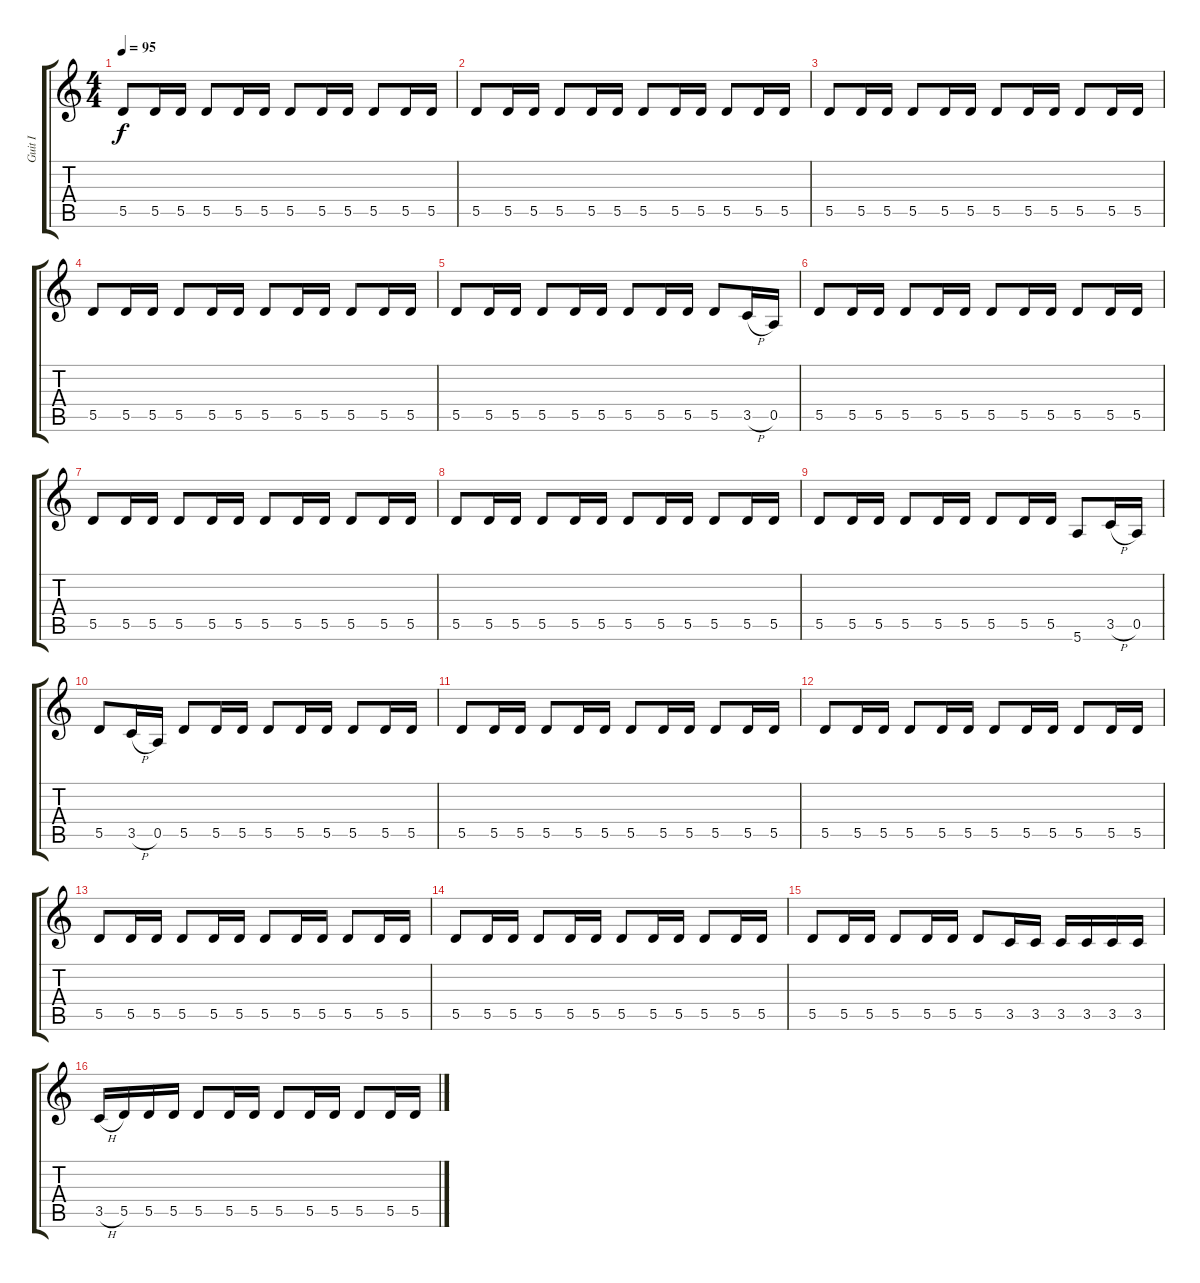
\track ("Guit I" "Guit I") {instrument electricguitarclean}
\staff {score tabs}
\tuning (E4 B3 G3 D3 A2 E2) {hide}
\ts (4 4)
\tempo 95
\clef g2
\ks c
5.5.8{dy f} 5.5.16 5.5.16 5.5.8 5.5.16 5.5.16 5.5.8 5.5.16 5.5.16 5.5.8 5.5.16 5.5.16 |
5.5.8 5.5.16 5.5.16 5.5.8 5.5.16 5.5.16 5.5.8 5.5.16 5.5.16 5.5.8 5.5.16 5.5.16 |
5.5.8 5.5.16 5.5.16 5.5.8 5.5.16 5.5.16 5.5.8 5.5.16 5.5.16 5.5.8 5.5.16 5.5.16 |
5.5.8 5.5.16 5.5.16 5.5.8 5.5.16 5.5.16 5.5.8 5.5.16 5.5.16 5.5.8 5.5.16 5.5.16 |
5.5.8 5.5.16 5.5.16 5.5.8 5.5.16 5.5.16 5.5.8 5.5.16 5.5.16 5.5.8 3.5{h}.16 0.5.16 |
5.5.8 5.5.16 5.5.16 5.5.8 5.5.16 5.5.16 5.5.8 5.5.16 5.5.16 5.5.8 5.5.16 5.5.16 |
5.5.8 5.5.16 5.5.16 5.5.8 5.5.16 5.5.16 5.5.8 5.5.16 5.5.16 5.5.8 5.5.16 5.5.16 |
5.5.8 5.5.16 5.5.16 5.5.8 5.5.16 5.5.16 5.5.8 5.5.16 5.5.16 5.5.8 5.5.16 5.5.16 |
5.5.8 5.5.16 5.5.16 5.5.8 5.5.16 5.5.16 5.5.8 5.5.16 5.5.16 5.6.8 3.5{h}.16 0.5.16 |
5.5.8 3.5{h}.16 0.5.16 5.5.8 5.5.16 5.5.16 5.5.8 5.5.16 5.5.16 5.5.8 5.5.16 5.5.16 |
5.5.8 5.5.16 5.5.16 5.5.8 5.5.16 5.5.16 5.5.8 5.5.16 5.5.16 5.5.8 5.5.16 5.5.16 |
5.5.8 5.5.16 5.5.16 5.5.8 5.5.16 5.5.16 5.5.8 5.5.16 5.5.16 5.5.8 5.5.16 5.5.16 |
5.5.8 5.5.16 5.5.16 5.5.8 5.5.16 5.5.16 5.5.8 5.5.16 5.5.16 5.5.8 5.5.16 5.5.16 |
5.5.8 5.5.16 5.5.16 5.5.8 5.5.16 5.5.16 5.5.8 5.5.16 5.5.16 5.5.8 5.5.16 5.5.16 |
5.5.8 5.5.16 5.5.16 5.5.8 5.5.16 5.5.16 5.5.8 3.5.16 3.5.16 3.5.16 3.5.16 3.5.16 3.5.16 |
3.5{h}.16 5.5.16 5.5.16 5.5.16 5.5.8 5.5.16 5.5.16 5.5.8 5.5.16 5.5.16 5.5.8 5.5.16 5.5.16
